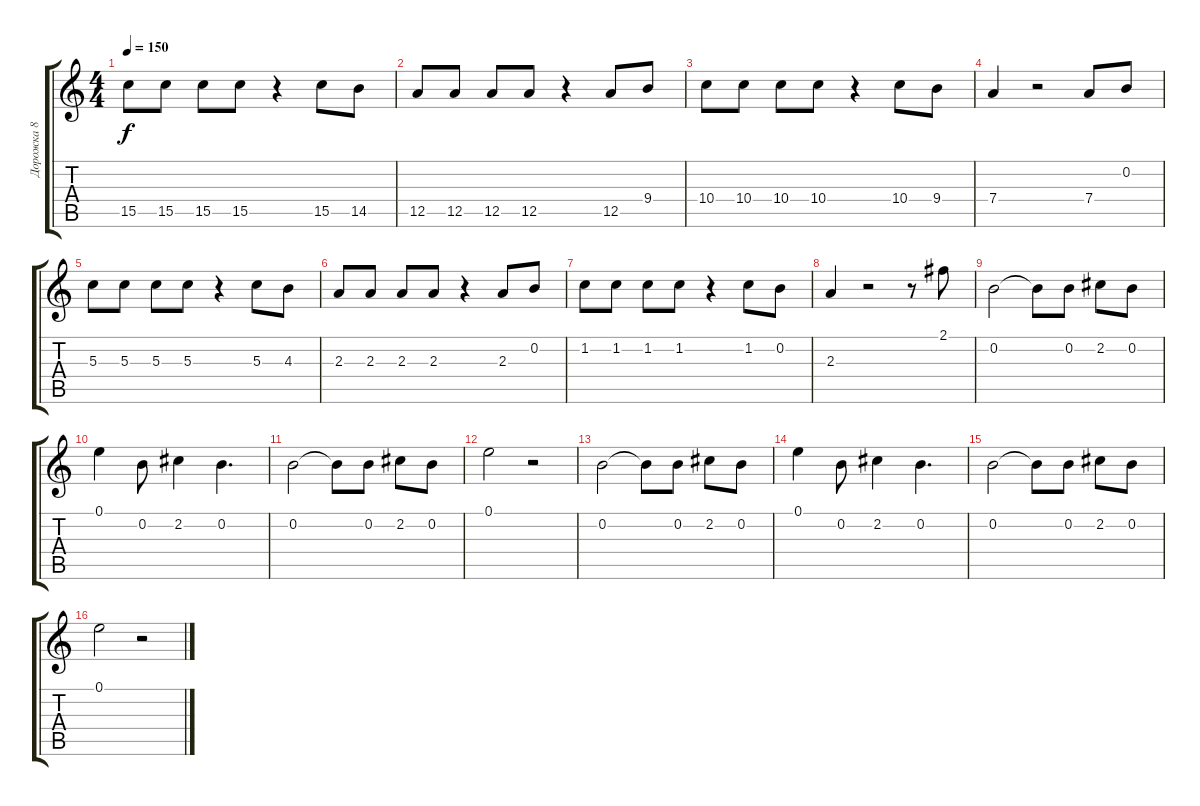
\track ("Дорожка 8" "Дорожка 8") {instrument synthbass1}
\staff {score tabs}
\tuning (E4 B3 G3 D3 A2 E2) {hide}
\ts (4 4)
\tempo 150
\clef g2
\ks c
15.5.8{dy f} 15.5.8 15.5.8 15.5.8 r.4 15.5.8 14.5.8 |
12.5.8 12.5.8 12.5.8 12.5.8 r.4 12.5.8 9.4.8 |
10.4.8 10.4.8 10.4.8 10.4.8 r.4 10.4.8 9.4.8 |
7.4.4 r.2 7.4.8 0.2.8 |
5.3.8 5.3.8 5.3.8 5.3.8 r.4 5.3.8 4.3.8 |
2.3.8 2.3.8 2.3.8 2.3.8 r.4 2.3.8 0.2.8 |
1.2.8 1.2.8 1.2.8 1.2.8 r.4 1.2.8 0.2.8 |
2.3.4 r.2 r.8 2.1.8 |
0.2.2 0.2{t}.8 0.2.8 2.2.8 0.2.8 |
0.1.4 0.2.8 2.2.4 0.2.4{d} |
0.2.2 0.2{t}.8 0.2.8 2.2.8 0.2.8 |
0.1.2 r.2 |
0.2.2 0.2{t}.8 0.2.8 2.2.8 0.2.8 |
0.1.4 0.2.8 2.2.4 0.2.4{d} |
0.2.2 0.2{t}.8 0.2.8 2.2.8 0.2.8 |
0.1.2 r.2
